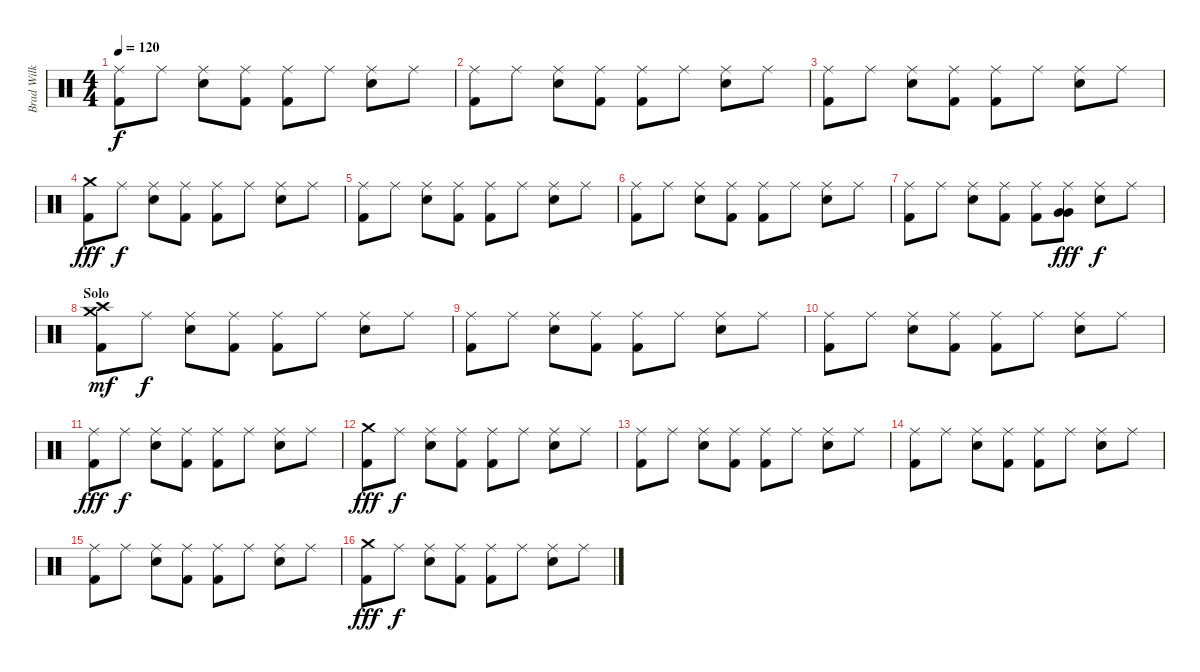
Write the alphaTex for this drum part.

\track ("Brad Wilk" "Brad Wilk") {instrument percussion}
\staff {score}
\articulation defaults
\ts (4 4)
\tempo 120
\clef neutral
\ks c
("Ride (middle)" "Kick (hit) 2").8{dy f} "Ride (middle)".8 ("Ride (middle)" "Electric Snare (hit)").8 ("Ride (middle)" "Kick (hit) 2").8 ("Ride (middle)" "Kick (hit) 2").8 "Ride (middle)".8 ("Ride (middle)" "Electric Snare (hit)").8 "Ride (middle)".8 |
("Ride (middle)" "Kick (hit) 2").8 "Ride (middle)".8 ("Ride (middle)" "Electric Snare (hit)").8 ("Ride (middle)" "Kick (hit) 2").8 ("Ride (middle)" "Kick (hit) 2").8 "Ride (middle)".8 ("Ride (middle)" "Electric Snare (hit)").8 "Ride (middle)".8 |
("Ride (middle)" "Kick (hit) 2").8 "Ride (middle)".8 ("Ride (middle)" "Electric Snare (hit)").8 ("Ride (middle)" "Kick (hit) 2").8 ("Ride (middle)" "Kick (hit) 2").8 "Ride (middle)".8 ("Ride (middle)" "Electric Snare (hit)").8 "Ride (middle)".8 |
("Crash medium (hit)" "Kick (hit) 2").8{dy fff} "Ride (middle)".8{dy f} ("Ride (middle)" "Electric Snare (hit)").8 ("Ride (middle)" "Kick (hit) 2").8 ("Ride (middle)" "Kick (hit) 2").8 "Ride (middle)".8 ("Ride (middle)" "Electric Snare (hit)").8 "Ride (middle)".8 |
("Ride (middle)" "Kick (hit) 2").8 "Ride (middle)".8 ("Ride (middle)" "Electric Snare (hit)").8 ("Ride (middle)" "Kick (hit) 2").8 ("Ride (middle)" "Kick (hit) 2").8 "Ride (middle)".8 ("Ride (middle)" "Electric Snare (hit)").8 "Ride (middle)".8 |
("Ride (middle)" "Kick (hit) 2").8 "Ride (middle)".8 ("Ride (middle)" "Electric Snare (hit)").8 ("Ride (middle)" "Kick (hit) 2").8 ("Ride (middle)" "Kick (hit) 2").8 "Ride (middle)".8 ("Ride (middle)" "Electric Snare (hit)").8 "Ride (middle)".8 |
("Ride (middle)" "Kick (hit) 2").8 "Ride (middle)".8 ("Ride (middle)" "Electric Snare (hit)").8 ("Ride (middle)" "Kick (hit) 2").8 ("Ride (middle)" "Kick (hit) 2").8 ("Ride (middle)" "Very Low Tom (hit)" "Very Low Tom (hit)").8{dy fff} ("Ride (middle)" "Electric Snare (hit)").8{dy f} "Ride (middle)".8 |
\section ("" "Solo")
("Crash medium (hit)" "Crash high (hit)" "Kick (hit) 2").8{dy mf} "Ride (middle)".8{dy f} ("Ride (middle)" "Electric Snare (hit)").8 ("Ride (middle)" "Kick (hit) 2").8 ("Ride (middle)" "Kick (hit) 2").8 "Ride (middle)".8 ("Ride (middle)" "Electric Snare (hit)").8 "Ride (middle)".8 |
("Ride (middle)" "Kick (hit) 2").8 "Ride (middle)".8 ("Ride (middle)" "Electric Snare (hit)").8 ("Ride (middle)" "Kick (hit) 2").8 ("Ride (middle)" "Kick (hit) 2").8 "Ride (middle)".8 ("Ride (middle)" "Electric Snare (hit)").8 "Ride (middle)".8 |
("Ride (middle)" "Kick (hit) 2").8 "Ride (middle)".8 ("Ride (middle)" "Electric Snare (hit)").8 ("Ride (middle)" "Kick (hit) 2").8 ("Ride (middle)" "Kick (hit) 2").8 "Ride (middle)".8 ("Ride (middle)" "Electric Snare (hit)").8 "Ride (middle)".8 |
("Ride (middle)" "Kick (hit) 2").8{dy fff} "Ride (middle)".8{dy f} ("Ride (middle)" "Electric Snare (hit)").8 ("Ride (middle)" "Kick (hit) 2").8 ("Ride (middle)" "Kick (hit) 2").8 "Ride (middle)".8 ("Ride (middle)" "Electric Snare (hit)").8 "Ride (middle)".8 |
("Crash medium (hit)" "Kick (hit) 2").8{dy fff} "Ride (middle)".8{dy f} ("Ride (middle)" "Electric Snare (hit)").8 ("Ride (middle)" "Kick (hit) 2").8 ("Ride (middle)" "Kick (hit) 2").8 "Ride (middle)".8 ("Ride (middle)" "Electric Snare (hit)").8 "Ride (middle)".8 |
("Ride (middle)" "Kick (hit) 2").8 "Ride (middle)".8 ("Ride (middle)" "Electric Snare (hit)").8 ("Ride (middle)" "Kick (hit) 2").8 ("Ride (middle)" "Kick (hit) 2").8 "Ride (middle)".8 ("Ride (middle)" "Electric Snare (hit)").8 "Ride (middle)".8 |
("Ride (middle)" "Kick (hit) 2").8 "Ride (middle)".8 ("Ride (middle)" "Electric Snare (hit)").8 ("Ride (middle)" "Kick (hit) 2").8 ("Ride (middle)" "Kick (hit) 2").8 "Ride (middle)".8 ("Ride (middle)" "Electric Snare (hit)").8 "Ride (middle)".8 |
("Ride (middle)" "Kick (hit) 2").8 "Ride (middle)".8 ("Ride (middle)" "Electric Snare (hit)").8 ("Ride (middle)" "Kick (hit) 2").8 ("Ride (middle)" "Kick (hit) 2").8 "Ride (middle)".8 ("Ride (middle)" "Electric Snare (hit)").8 "Ride (middle)".8 |
("Crash medium (hit)" "Kick (hit) 2").8{dy fff} "Ride (middle)".8{dy f} ("Ride (middle)" "Electric Snare (hit)").8 ("Ride (middle)" "Kick (hit) 2").8 ("Ride (middle)" "Kick (hit) 2").8 "Ride (middle)".8 ("Ride (middle)" "Electric Snare (hit)").8 "Ride (middle)".8
